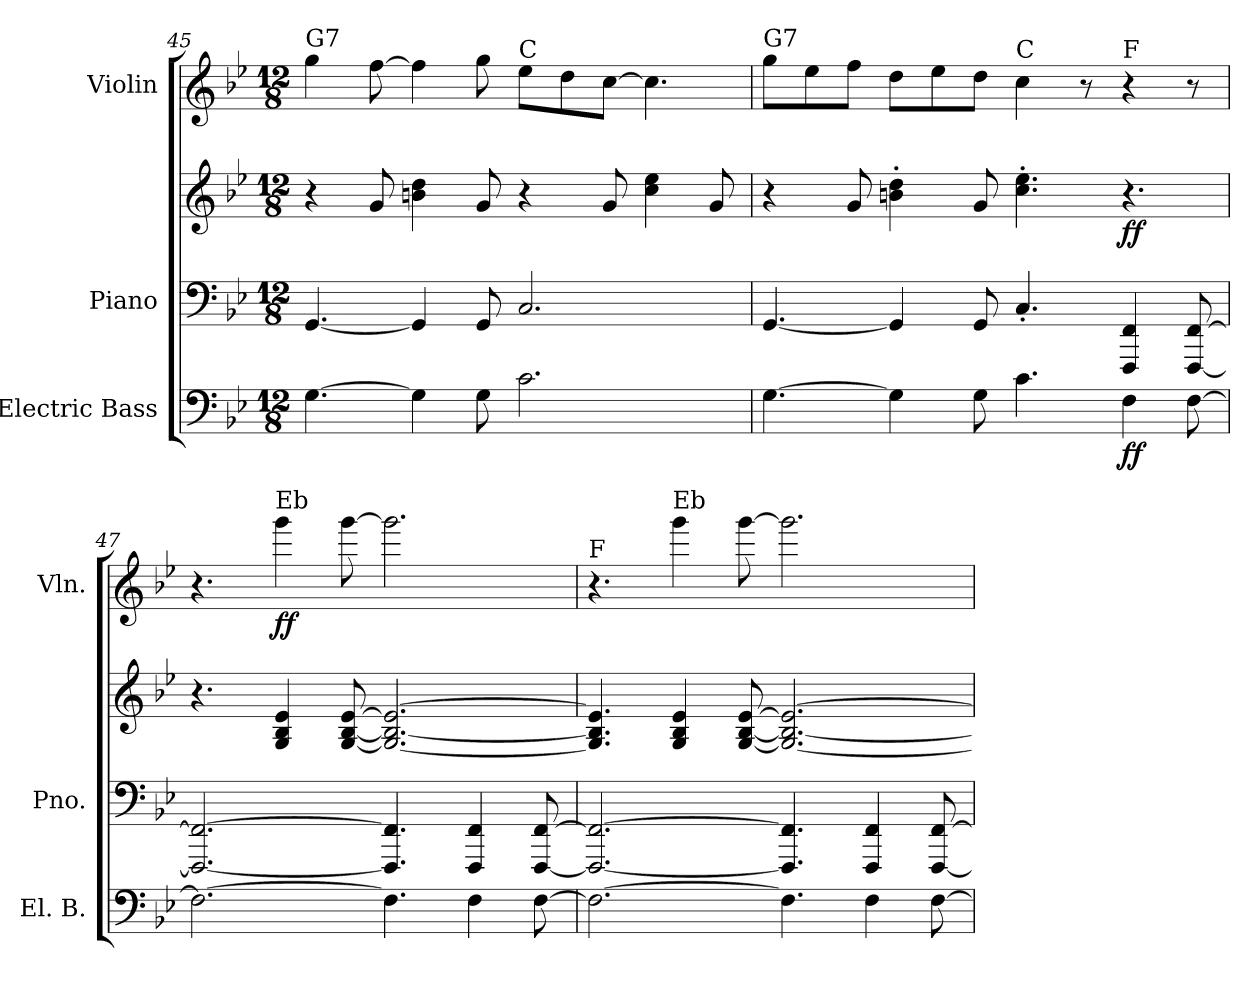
**kern	**dynam	**kern	**kern	**dynam	**kern	**dynam
*part3	*part3	*part2	*part2	*part2	*part1	*part1
*staff4	*staff4	*staff3	*staff2	*staff2/3	*staff1	*staff1
*I"Electric Bass	*	*I"Piano	*	*	*I"Violin	*
*I'El. B.	*	*I'Pno.	*	*	*I'Vln.	*
*clefF4	*	*clefF4	*clefG2	*	*clefG2	*
*ITrd7c12	*	*	*	*	*	*
*k[b-e-]	*	*k[b-e-]	*k[b-e-]	*	*k[b-e-]	*
*M12/8	*	*M12/8	*M12/8	*	*M12/8	*
=45	=45	=45	=45	=45	=45	=45
!	!	!	!	!	!LO:TX:a:t=G7	!
[4.GG\	.	[4.GG/	4r	.	4gg\	.
.	.	.	8g/	.	[8ff\	.
4GG\]	.	4GG/]	4bn\ 4dd\	.	4ff\]	.
8GG\	.	8GG/	8g/	.	8gg\	.
!	!	!	!	!	!LO:TX:a:t=C	!
2.C\	.	2.C/	4r	.	8ee-\L	.
.	.	.	.	.	8dd\	.
.	.	.	8g/	.	[8cc\J	.
.	.	.	4cc\ 4ee-\	.	4.cc\]	.
.	.	.	8g/	.	.	.
=46	=46	=46	=46	=46	=46	=46
!	!	!	!	!	!LO:TX:a:t=G7	!
[4.GG\	.	[4.GG/	4r	.	8gg\L	.
.	.	.	.	.	8ee-\	.
.	.	.	8g/	.	8ff\J	.
4GG\]	.	4GG/]	4bn\' 4dd\'	.	8dd\L	.
.	.	.	.	.	8ee-\	.
8GG\	.	8GG/	8g/	.	8dd\J	.
!	!	!	!	!	!LO:TX:a:t=C	!
4.C\	.	4.C'/	4.cc\' 4.ee-\'	.	4cc\	.
.	.	.	.	.	8r	.
!	!	!	!	!	!LO:TX:a:t=F	!
!	!LO:DY:b	!	!	!LO:DY:b	!	!
4FF\	ff	4FFF/ 4FF/	4.r	ff	4r	.
[8FF\	.	[8FFF/ [8FF/	.	.	8r	.
=47	=47	=47	=47	=47	=47	=47
2.FF\_	.	2.FFF/_ 2.FF/_	4.r	.	4.r	.
!	!	!	!	!	!LO:TX:a:t=Eb	!
!	!	!	!	!	!	!LO:DY:b
.	.	.	4G/ 4B-/ 4e-/	.	4ggg\	ff
.	.	.	[8G/ [8B-/ [8e-/	.	[8ggg\	.
4.FF\]	.	4.FFF/] 4.FF/]	2.G/_ 2.B-/_ 2.e-/_	.	2.ggg\]	.
4FF\	.	4FFF/ 4FF/	.	.	.	.
[8FF\	.	[8FFF/ [8FF/	.	.	.	.
=48	=48	=48	=48	=48	=48	=48
!	!	!	!	!	!LO:TX:a:t=F	!
2.FF\_	.	2.FFF/_ 2.FF/_	4.G/] 4.B-/] 4.e-/]	.	4.r	.
!	!	!	!	!	!LO:TX:a:t=Eb	!
.	.	.	4G/ 4B-/ 4e-/	.	4ggg\	.
.	.	.	[8G/ [8B-/ [8e-/	.	[8ggg\	.
4.FF\]	.	4.FFF/] 4.FF/]	2.G/_ 2.B-/_ 2.e-/_	.	2.ggg\]	.
4FF\	.	4FFF/ 4FF/	.	.	.	.
[8FF\	.	[8FFF/ [8FF/	.	.	.	.
=	=	=	=	=	=	=
*-	*-	*-	*-	*-	*-	*-
